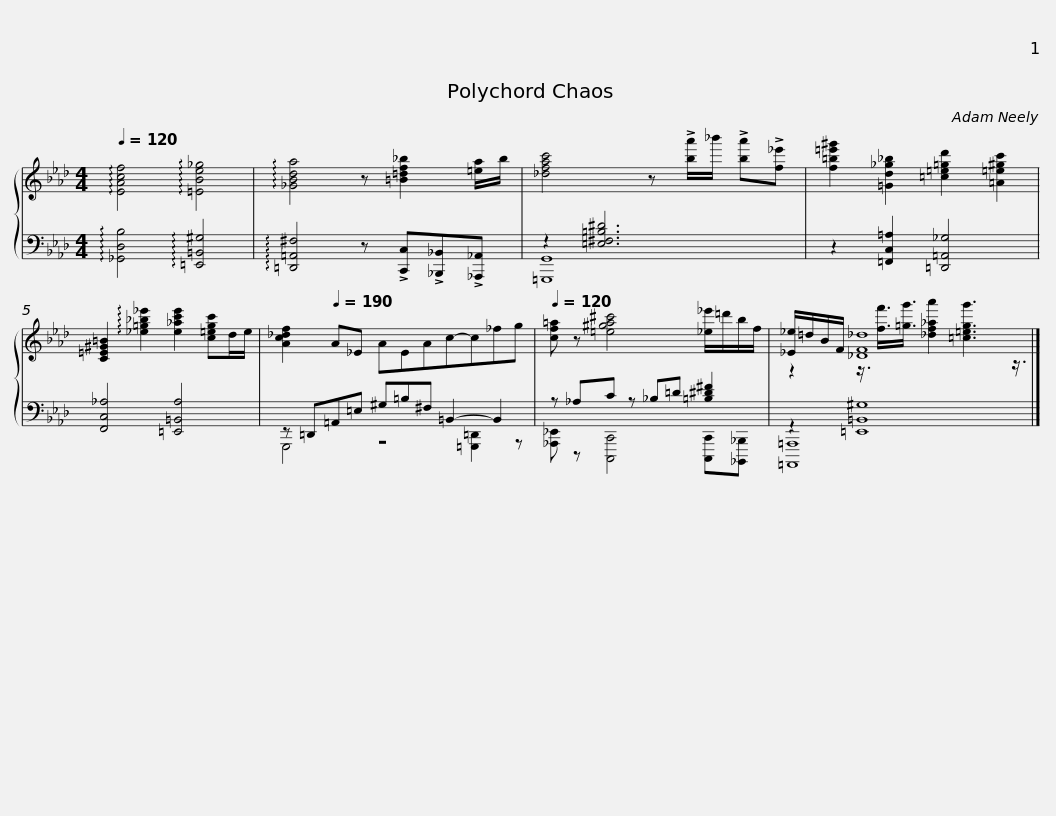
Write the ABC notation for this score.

X:1
%%score { ( 1 4 ) | ( 2 3 ) }
L:1/8
Q:1/4=120
M:4/4
I:linebreak $
K:Ab
V:1 treble
V:4 treble
V:2 bass
V:3 bass
V:1
 !arpeggio![EAcf]4 !arpeggio![=EBe_g]4 | !arpeggio![_GBda]4 z [=B=df_b]2 [=ea]/b/ | [_dfac']4 z !>![ba']/_b'/ !>![ba']!>![f_e'] | [f=b=e'^g']2 [=Gd_g_b]2 [=c=e=gd']2 [=A=e^gc']2 |$ [C=E^G=B]2 !arpeggio![_e=g_b_e']2 [e_ac'e']2 [c=egc']d/e/ | %5
 [Ac_df]2[Q:1/4=190] A_E AEAc-c_fg |$[Q:1/4=120] [cf=a] z [=e^ga^c']4 [_e_e']/=d'/b/f/ | [_E_e]/=d/B/F/ [_DF_d]8 |] %8
V:2
 !arpeggio![_G,,D,B,]4 !arpeggio![=E,,=B,,^G,]4 | !arpeggio![=D,,=A,,^F,]4 z !>![C,,C,]!>![_B,,,_B,,]!>![_A,,,_A,,] | z2 [=E,^F,=B,^D]6 | z2 [=F,,C,=A,]2 [=D,,=A,,_G,]4 |$ [F,,C,_A,]4 [=E,,=B,,A,]4 | %5
 z =D,,=A,,=E, ^G,=B,^F, =B,,2- B,,2 |$ z _A,C z _B,=D [=B,^D^F]2 | z2 [=E,,=B,,^G,]8 |] %8
V:3
 x8 | x8 | [=G,,,G,,]8 | x8 |$ x8 | %5
 G,,,4 z4 [=G,,,=D,,]2 z |$ [_A,,,_E,,] z [C,,,C,,]4 [C,,,C,,][_B,,,,_B,,,] | [=A,,,,=A,,,]8 x2 |] %8
V:4
 x8 | x8 | x8 | x8 |$ x8 | %5
 x11 |$ x8 | z2 z3/4 [ff']3/4[=gg']3/4 [_df_aa']2 [=c=egg']3 z3/4 |] %8
